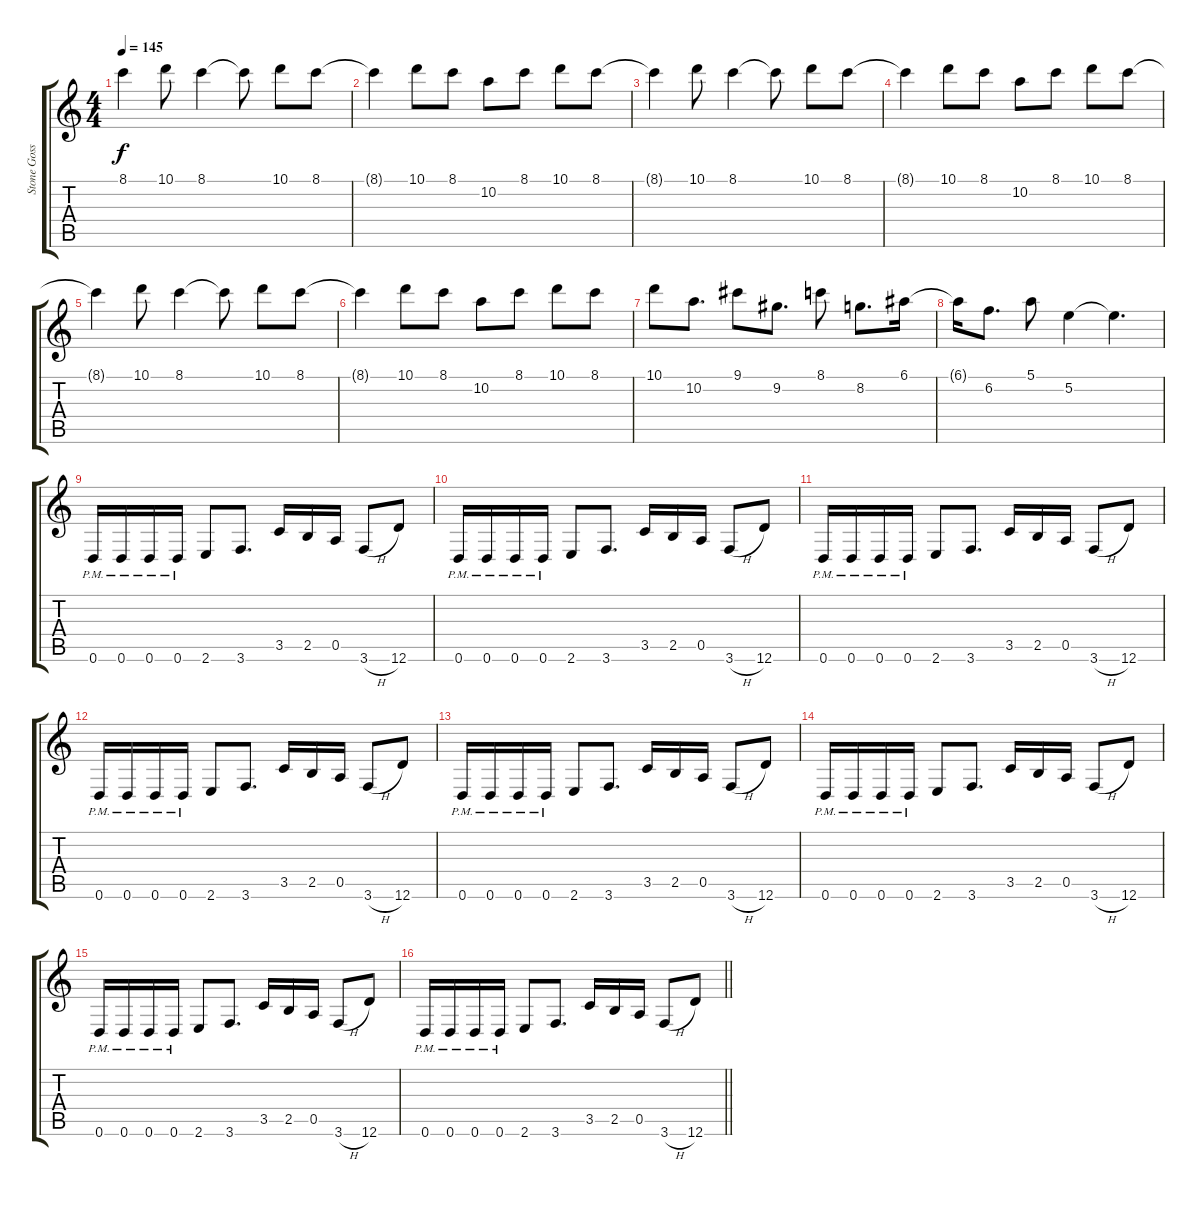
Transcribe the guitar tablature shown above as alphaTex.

\track ("Stone Gossard" "Stone Goss") {instrument distortionguitar}
\staff {score tabs}
\tuning (E4 B3 G3 D3 A2 D2) {hide}
\ts (4 4)
\tempo 145
\clef g2
\ks c
8.1{t}.4{dy f} 10.1.8 8.1.4 8.1{t}.8 10.1.8 8.1.8 |
8.1{t}.4 10.1.8 8.1.8 10.2.8 8.1.8 10.1.8 8.1.8 |
8.1{t}.4 10.1.8 8.1.4 8.1{t}.8 10.1.8 8.1.8 |
8.1{t}.4 10.1.8 8.1.8 10.2.8 8.1.8 10.1.8 8.1.8 |
8.1{t}.4 10.1.8 8.1.4 8.1{t}.8 10.1.8 8.1.8 |
8.1{t}.4 10.1.8 8.1.8 10.2.8 8.1.8 10.1.8 8.1.8 |
10.1.8 10.2.8{d} 9.1.8 9.2.8{d} 8.1.8 8.2.8{d} 6.1.16 |
6.1{t}.16 6.2.8{d} 5.1.8 5.2.4 5.2{t}.4{d} |
0.6{pm}.16 0.6{pm}.16 0.6{pm}.16 0.6{pm}.16 2.6.8 3.6.8{d} 3.5.16 2.5.16 0.5.16 3.6{h}.8 12.6.8 |
0.6{pm}.16 0.6{pm}.16 0.6{pm}.16 0.6{pm}.16 2.6.8 3.6.8{d} 3.5.16 2.5.16 0.5.16 3.6{h}.8 12.6.8 |
0.6{pm}.16 0.6{pm}.16 0.6{pm}.16 0.6{pm}.16 2.6.8 3.6.8{d} 3.5.16 2.5.16 0.5.16 3.6{h}.8 12.6.8 |
0.6{pm}.16 0.6{pm}.16 0.6{pm}.16 0.6{pm}.16 2.6.8 3.6.8{d} 3.5.16 2.5.16 0.5.16 3.6{h}.8 12.6.8 |
0.6{pm}.16 0.6{pm}.16 0.6{pm}.16 0.6{pm}.16 2.6.8 3.6.8{d} 3.5.16 2.5.16 0.5.16 3.6{h}.8 12.6.8 |
0.6{pm}.16 0.6{pm}.16 0.6{pm}.16 0.6{pm}.16 2.6.8 3.6.8{d} 3.5.16 2.5.16 0.5.16 3.6{h}.8 12.6.8 |
0.6{pm}.16 0.6{pm}.16 0.6{pm}.16 0.6{pm}.16 2.6.8 3.6.8{d} 3.5.16 2.5.16 0.5.16 3.6{h}.8 12.6.8 |
\barLineRight lightlight
0.6{pm}.16 0.6{pm}.16 0.6{pm}.16 0.6{pm}.16 2.6.8 3.6.8{d} 3.5.16 2.5.16 0.5.16 3.6{h}.8 12.6.8
